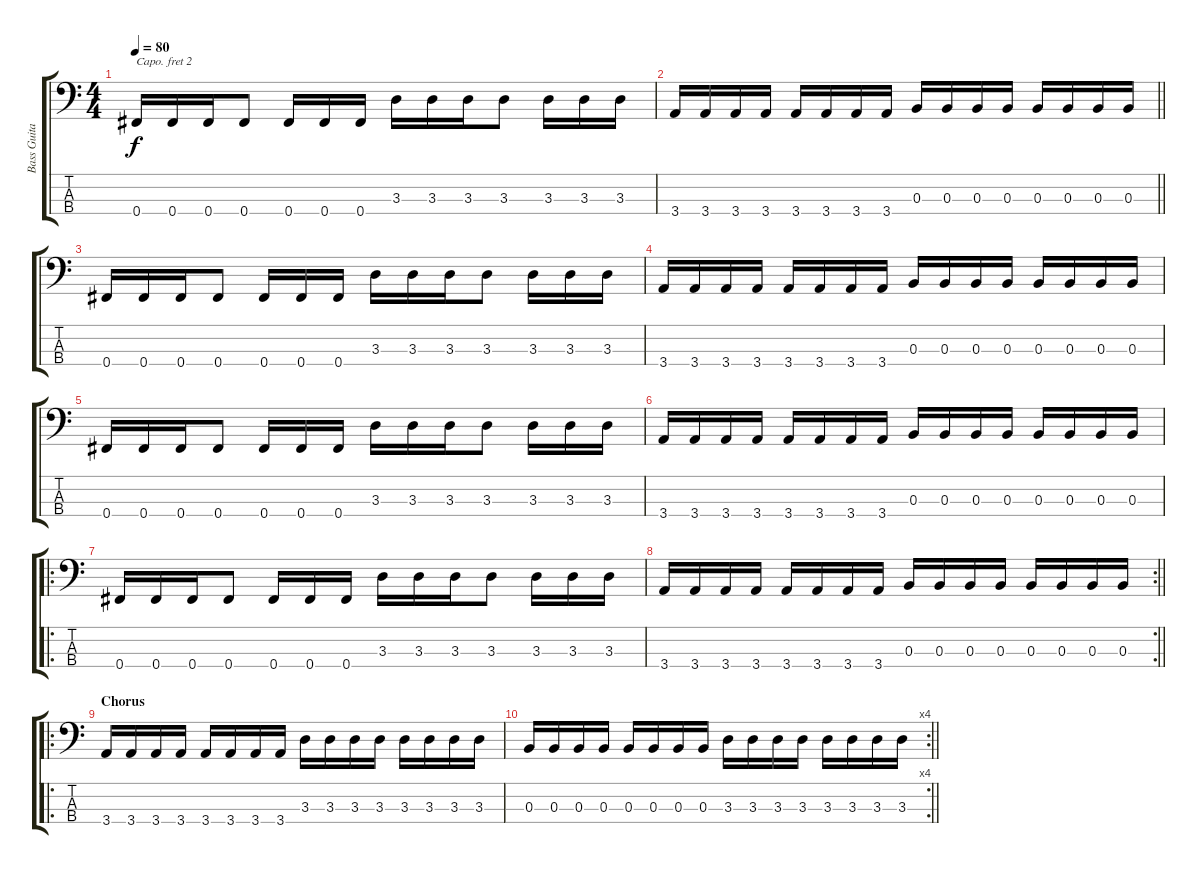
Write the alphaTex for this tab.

\track ("Bass Guitar" "Bass Guita") {instrument electricbassfinger}
\staff {score tabs}
\capo 2
\tuning (G2 D2 A1 E1) {hide}
\ts (4 4)
\tempo 80
\clef f4
\ks c
0.4.16{dy f} 0.4.16 0.4.16 0.4.8 0.4.16 0.4.16 0.4.16 3.3.16 3.3.16 3.3.16 3.3.8 3.3.16 3.3.16 3.3.16 |
\barLineRight lightlight
3.4.16 3.4.16 3.4.16 3.4.16 3.4.16 3.4.16 3.4.16 3.4.16 0.3.16 0.3.16 0.3.16 0.3.16 0.3.16 0.3.16 0.3.16 0.3.16 |
0.4.16 0.4.16 0.4.16 0.4.8 0.4.16 0.4.16 0.4.16 3.3.16 3.3.16 3.3.16 3.3.8 3.3.16 3.3.16 3.3.16 |
3.4.16 3.4.16 3.4.16 3.4.16 3.4.16 3.4.16 3.4.16 3.4.16 0.3.16 0.3.16 0.3.16 0.3.16 0.3.16 0.3.16 0.3.16 0.3.16 |
0.4.16 0.4.16 0.4.16 0.4.8 0.4.16 0.4.16 0.4.16 3.3.16 3.3.16 3.3.16 3.3.8 3.3.16 3.3.16 3.3.16 |
3.4.16 3.4.16 3.4.16 3.4.16 3.4.16 3.4.16 3.4.16 3.4.16 0.3.16 0.3.16 0.3.16 0.3.16 0.3.16 0.3.16 0.3.16 0.3.16 |
\ro
0.4.16 0.4.16 0.4.16 0.4.8 0.4.16 0.4.16 0.4.16 3.3.16 3.3.16 3.3.16 3.3.8 3.3.16 3.3.16 3.3.16 |
\rc 2
\barLineRight lightlight
3.4.16 3.4.16 3.4.16 3.4.16 3.4.16 3.4.16 3.4.16 3.4.16 0.3.16 0.3.16 0.3.16 0.3.16 0.3.16 0.3.16 0.3.16 0.3.16 |
\ro
\section ("" "Chorus")
3.4.16 3.4.16 3.4.16 3.4.16 3.4.16 3.4.16 3.4.16 3.4.16 3.3.16 3.3.16 3.3.16 3.3.16 3.3.16 3.3.16 3.3.16 3.3.16 |
\rc 4
\barLineRight lightlight
0.3.16 0.3.16 0.3.16 0.3.16 0.3.16 0.3.16 0.3.16 0.3.16 3.3.16 3.3.16 3.3.16 3.3.16 3.3.16 3.3.16 3.3.16 3.3.16
